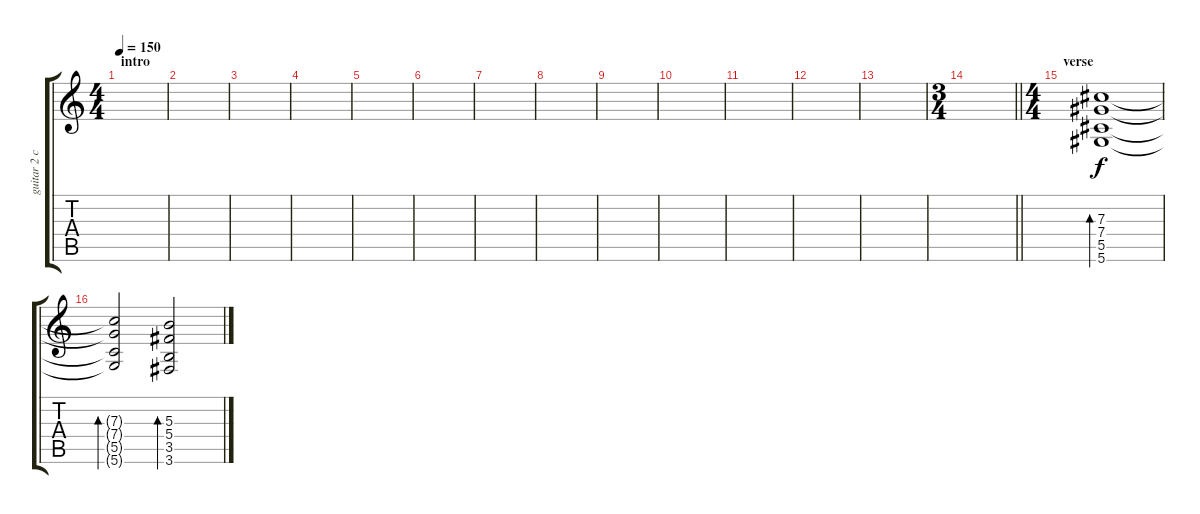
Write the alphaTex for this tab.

\track ("guitar 2 clean" "guitar 2 c") {instrument electricguitarclean}
\staff {score tabs}
\tuning (Eb4 Bb3 Gb3 Db3 Ab2 Eb2) {hide}
\ts (4 4)
\section ("" "intro")
\tempo 150
\clef g2
\ks c
|
|
|
|
|
|
|
|
|
|
|
|
|
\ts (3 4)
\barLineRight lightlight
|
\ts (4 4)
\section ("" "verse")
(7.3 7.4 5.5 5.6).1{bd 240} |
(7.3{t} 7.4{t} 5.5{t} 5.6{t}).2{bd 240} (5.3 5.4 3.5 3.6).2{bd 240}
